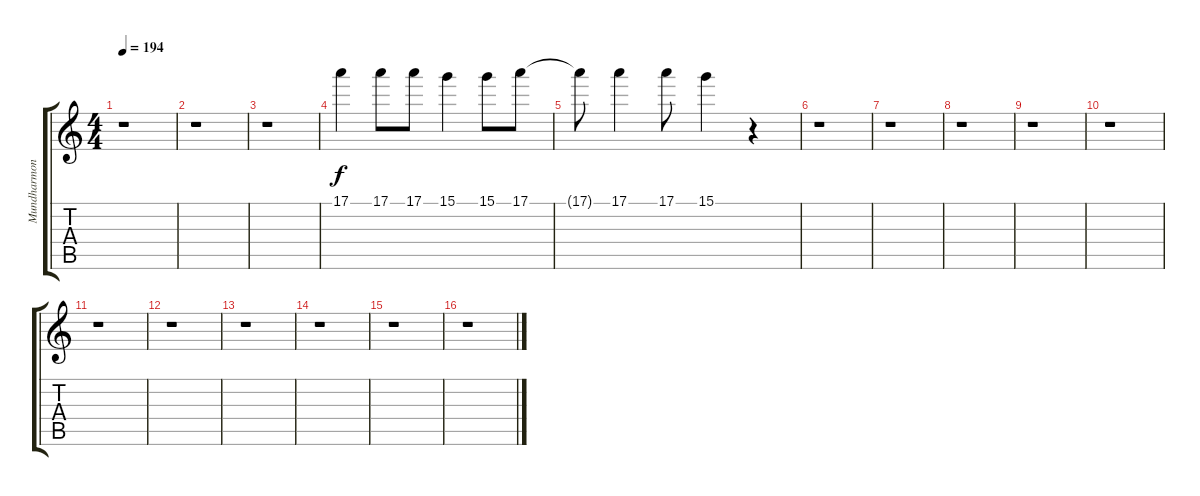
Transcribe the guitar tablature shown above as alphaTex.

\track ("Mundharmonika" "Mundharmon") {instrument distortionguitar}
\staff {score tabs}
\tuning (E4 B3 G3 D3 A2 E2) {hide}
\ts (4 4)
\tempo 194
\clef g2
\ks c
r.1{dy f} |
r.1 |
r.1 |
17.1.4 17.1.8 17.1.8 15.1.4 15.1.8 17.1.8 |
17.1{t}.8 17.1.4 17.1.8 15.1.4 r.4 |
r.1 |
r.1 |
r.1 |
r.1 |
r.1 |
r.1 |
r.1 |
r.1 |
r.1 |
r.1 |
r.1
